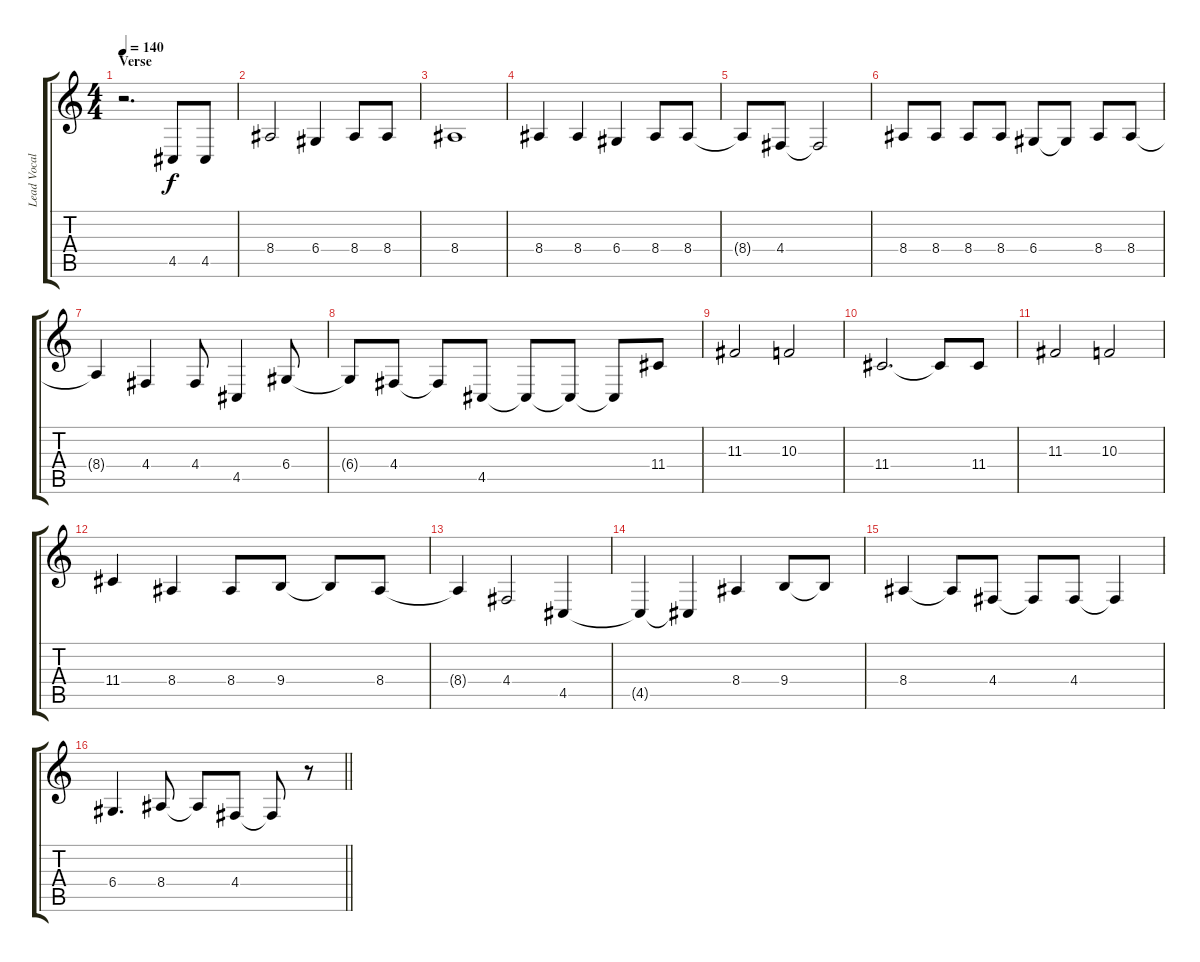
\track ("Lead Vocals - Fritz Bucker" "Lead Vocal") {mute instrument tenorsax}
\staff {score tabs}
\tuning (E4 B3 G3 D3 A2 E2) {hide}
\ts (4 4)
\section ("" "Verse")
\tempo 140
\clef g2
\ks c
r.2{d dy f} 4.5.8 4.5.8 |
8.4.2 6.4.4 8.4.8 8.4.8 |
8.4.1 |
8.4.4 8.4.4 6.4.4 8.4.8 8.4.8 |
8.4{t}.8 4.4.8 4.4{t}.2 |
8.4.8 8.4.8 8.4.8 8.4.8 6.4.8 6.4{t}.8 8.4.8 8.4.8 |
8.4{t}.4 4.4.4 4.4.8 4.5.4 6.4.8 |
6.4{t}.8 4.4.8 4.4{t}.8 4.5.8 4.5{t}.8 4.5{t}.8 4.5{t}.8 11.4.8 |
11.3.2 10.3.2 |
11.4.2{d} 11.4{t}.8 11.4.8 |
11.3.2 10.3.2 |
11.4.4 8.4.4 8.4.8 9.4.8 9.4{t}.8 8.4.8 |
8.4{t}.4 4.4.2 4.5.4 |
4.5{t}.4 4.5{t}.4 8.4.4 9.4.8 9.4{t}.8 |
8.4.4 8.4{t}.8 4.4.8 4.4{t}.8 4.4.8 4.4{t}.4 |
\barLineRight lightlight
6.4.4{d} 8.4.8 8.4{t}.8 4.4.8 4.4{t}.8 r.8
